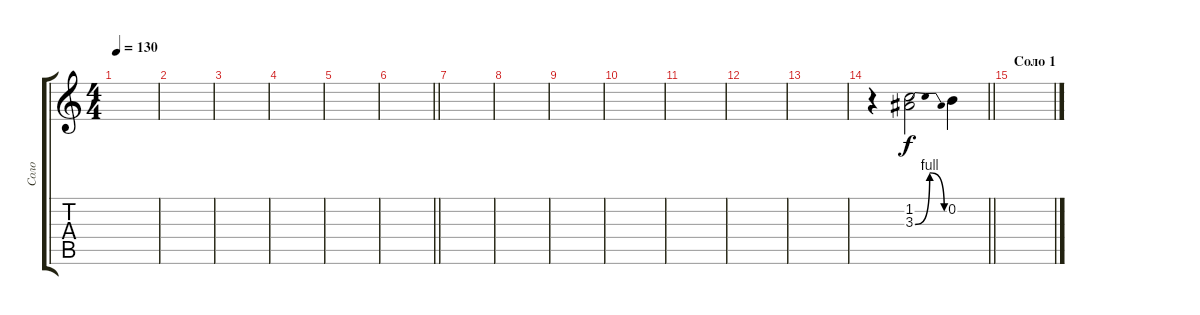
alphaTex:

\track ("Соло" "Соло") {instrument distortionguitar}
\staff {score tabs}
\tuning (E4 B3 G3 D3 A2 E2) {hide}
\ts (4 4)
\tempo 130
\clef g2
\ks c
|
|
|
|
|
\barLineRight lightlight
|
|
|
|
|
|
|
|
\barLineRight lightlight
r.4 (1.2 3.3{be (bendrelease 0 0 15 4 45 4 60 0)}).2{instrument distortionguitar} 0.2.4 |
\section ("" "Соло 1")
